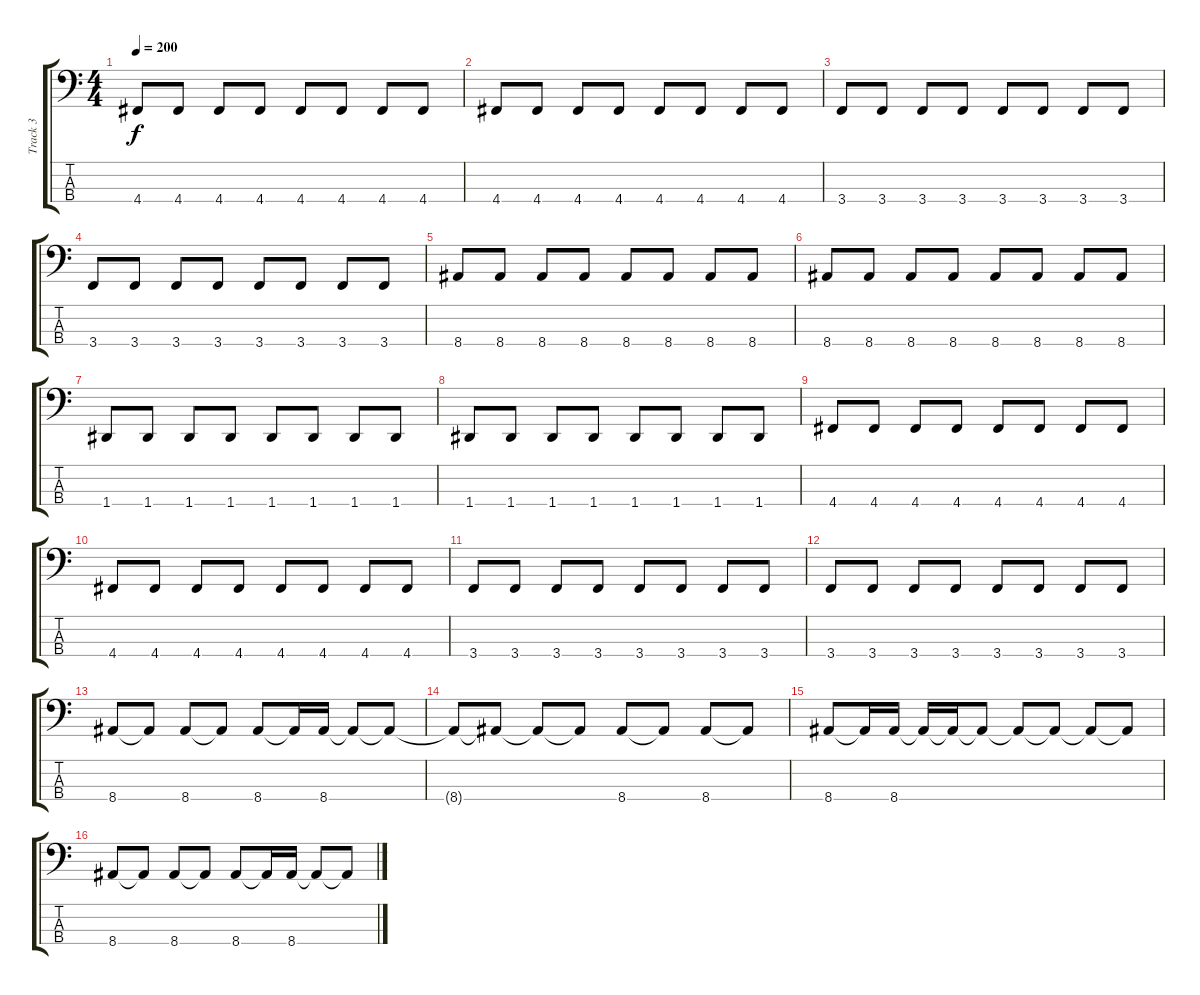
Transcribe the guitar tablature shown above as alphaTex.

\track ("Track 3" "Track 3") {instrument electricbassfinger}
\staff {score tabs}
\tuning (G2 D2 A1 D1) {hide}
\ts (4 4)
\tempo 200
\clef f4
\ks c
4.4.8{dy f} 4.4.8 4.4.8 4.4.8 4.4.8 4.4.8 4.4.8 4.4.8 |
4.4.8 4.4.8 4.4.8 4.4.8 4.4.8 4.4.8 4.4.8 4.4.8 |
3.4.8 3.4.8 3.4.8 3.4.8 3.4.8 3.4.8 3.4.8 3.4.8 |
3.4.8 3.4.8 3.4.8 3.4.8 3.4.8 3.4.8 3.4.8 3.4.8 |
8.4.8 8.4.8 8.4.8 8.4.8 8.4.8 8.4.8 8.4.8 8.4.8 |
8.4.8 8.4.8 8.4.8 8.4.8 8.4.8 8.4.8 8.4.8 8.4.8 |
1.4.8 1.4.8 1.4.8 1.4.8 1.4.8 1.4.8 1.4.8 1.4.8 |
1.4.8 1.4.8 1.4.8 1.4.8 1.4.8 1.4.8 1.4.8 1.4.8 |
4.4.8 4.4.8 4.4.8 4.4.8 4.4.8 4.4.8 4.4.8 4.4.8 |
4.4.8 4.4.8 4.4.8 4.4.8 4.4.8 4.4.8 4.4.8 4.4.8 |
3.4.8 3.4.8 3.4.8 3.4.8 3.4.8 3.4.8 3.4.8 3.4.8 |
3.4.8 3.4.8 3.4.8 3.4.8 3.4.8 3.4.8 3.4.8 3.4.8 |
8.4.8 8.4{t}.8 8.4.8 8.4{t}.8 8.4.8 8.4{t}.16 8.4.16 8.4{t}.8 8.4{t}.8 |
8.4{t}.8 8.4{t}.8 8.4{t}.8 8.4{t}.8 8.4.8 8.4{t}.8 8.4.8 8.4{t}.8 |
8.4.8 8.4{t}.16 8.4.16 8.4{t}.16 8.4{t}.16 8.4{t}.8 8.4{t}.8 8.4{t}.8 8.4{t}.8 8.4{t}.8 |
8.4.8 8.4{t}.8 8.4.8 8.4{t}.8 8.4.8 8.4{t}.16 8.4.16 8.4{t}.8 8.4{t}.8
